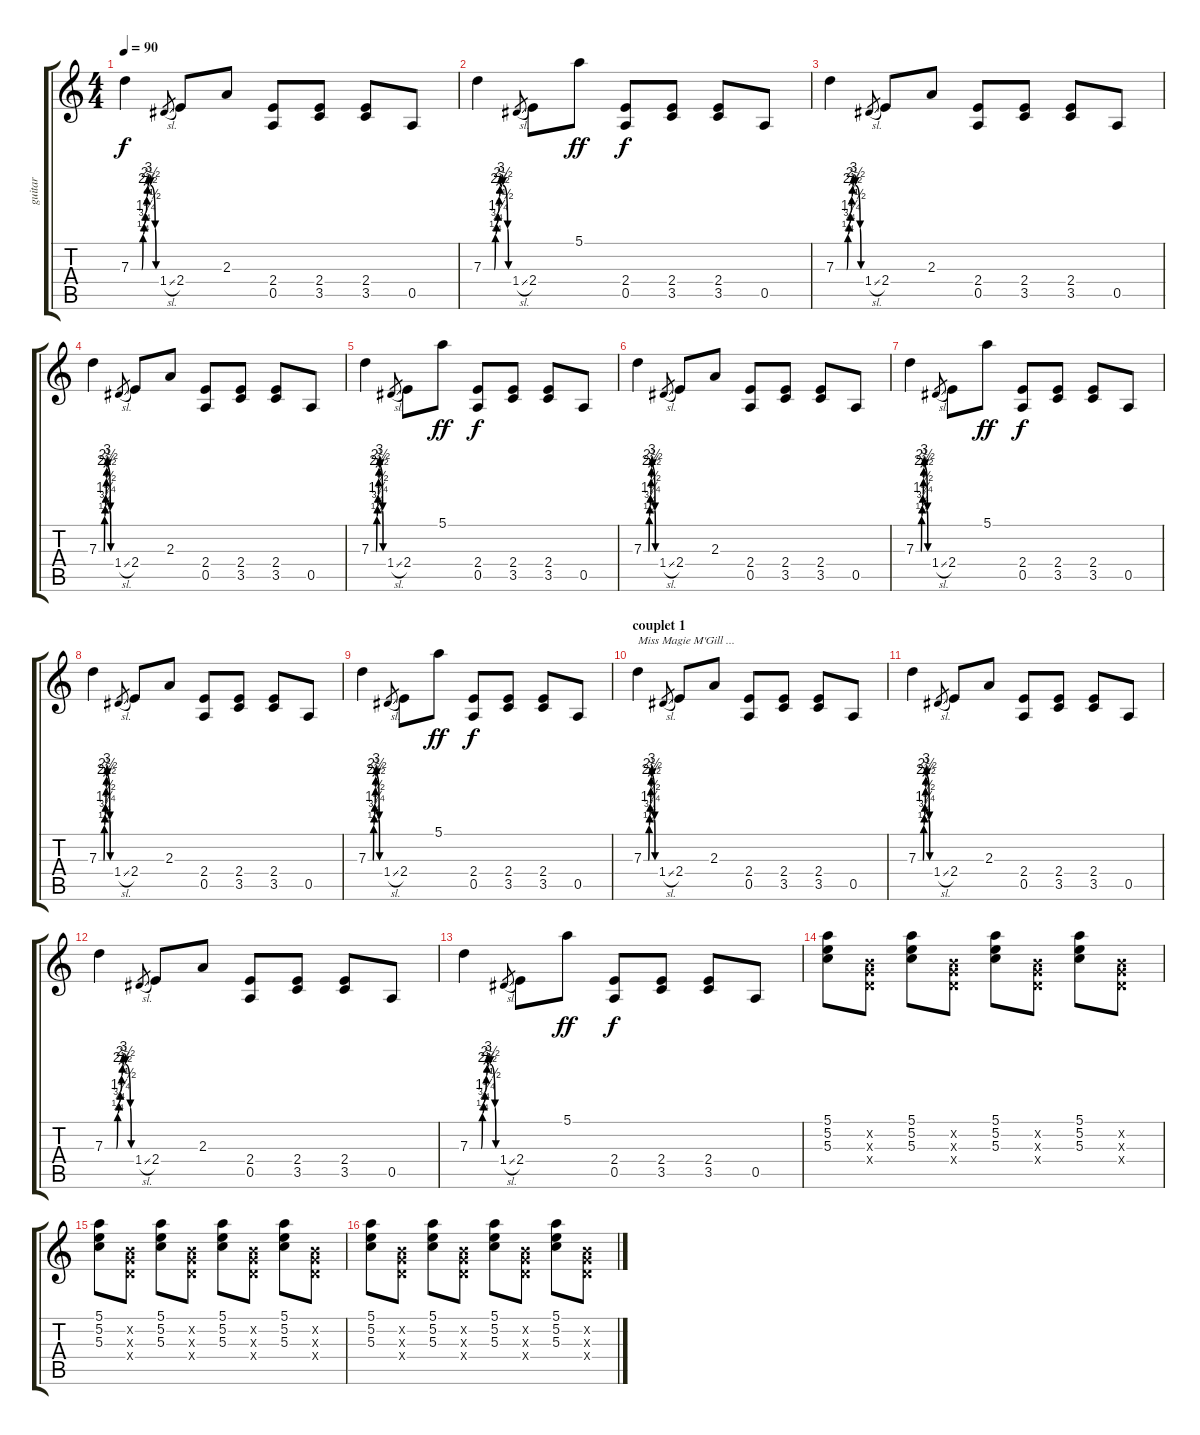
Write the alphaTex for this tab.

\track ("guitar" "guitar") {instrument electricguitarclean}
\staff {score tabs}
\tuning (E4 B3 G3 D3 A2 E2) {hide}
\ts (4 4)
\tempo 90
\clef g2
\ks c
7.3{be (custom 0 0 26 0 29 1 32 3 35 5 38 8 40 10 42 12 44 12 47 10 58 2 60 0)}.4{dy f instrument electricguitarclean} 1.4{sl}.8{gr} 2.4.8 2.3.8 (2.4 0.5).8 (2.4 3.5).8 (2.4 3.5).8 0.5.8 |
7.3{be (custom 0 0 26 0 29 1 32 3 35 5 38 8 40 10 42 12 44 12 47 10 58 2 60 0)}.4 1.4{sl}.8{gr} 2.4.8 5.1.8{dy ff} (2.4 0.5).8{dy f} (2.4 3.5).8 (2.4 3.5).8 0.5.8 |
7.3{be (custom 0 0 26 0 29 1 32 3 35 5 38 8 40 10 42 12 44 12 47 10 58 2 60 0)}.4 1.4{sl}.8{gr} 2.4.8 2.3.8 (2.4 0.5).8 (2.4 3.5).8 (2.4 3.5).8 0.5.8 |
7.3{be (custom 0 0 26 0 29 1 32 3 35 5 38 8 40 10 42 12 44 12 47 10 58 2 60 0)}.4 1.4{sl}.8{gr} 2.4.8 2.3.8 (2.4 0.5).8 (2.4 3.5).8 (2.4 3.5).8 0.5.8 |
7.3{be (custom 0 0 26 0 29 1 32 3 35 5 38 8 40 10 42 12 44 12 47 10 58 2 60 0)}.4 1.4{sl}.8{gr} 2.4.8 5.1.8{dy ff} (2.4 0.5).8{dy f} (2.4 3.5).8 (2.4 3.5).8 0.5.8 |
7.3{be (custom 0 0 26 0 29 1 32 3 35 5 38 8 40 10 42 12 44 12 47 10 58 2 60 0)}.4 1.4{sl}.8{gr} 2.4.8 2.3.8 (2.4 0.5).8 (2.4 3.5).8 (2.4 3.5).8 0.5.8 |
7.3{be (custom 0 0 26 0 29 1 32 3 35 5 38 8 40 10 42 12 44 12 47 10 58 2 60 0)}.4 1.4{sl}.8{gr} 2.4.8 5.1.8{dy ff} (2.4 0.5).8{dy f} (2.4 3.5).8 (2.4 3.5).8 0.5.8 |
7.3{be (custom 0 0 26 0 29 1 32 3 35 5 38 8 40 10 42 12 44 12 47 10 58 2 60 0)}.4 1.4{sl}.8{gr} 2.4.8 2.3.8 (2.4 0.5).8 (2.4 3.5).8 (2.4 3.5).8 0.5.8 |
7.3{be (custom 0 0 26 0 29 1 32 3 35 5 38 8 40 10 42 12 44 12 47 10 58 2 60 0)}.4 1.4{sl}.8{gr} 2.4.8 5.1.8{dy ff} (2.4 0.5).8{dy f} (2.4 3.5).8 (2.4 3.5).8 0.5.8 |
\section ("" "couplet 1")
7.3{be (custom 0 0 26 0 29 1 32 3 35 5 38 8 40 10 42 12 44 12 47 10 58 2 60 0)}.4{txt "Miss Magie M'Gill ..."} 1.4{sl}.8{gr} 2.4.8 2.3.8 (2.4 0.5).8 (2.4 3.5).8 (2.4 3.5).8 0.5.8 |
7.3{be (custom 0 0 26 0 29 1 32 3 35 5 38 8 40 10 42 12 44 12 47 10 58 2 60 0)}.4 1.4{sl}.8{gr} 2.4.8 2.3.8 (2.4 0.5).8 (2.4 3.5).8 (2.4 3.5).8 0.5.8 |
7.3{be (custom 0 0 26 0 29 1 32 3 35 5 38 8 40 10 42 12 44 12 47 10 58 2 60 0)}.4 1.4{sl}.8{gr} 2.4.8 2.3.8 (2.4 0.5).8 (2.4 3.5).8 (2.4 3.5).8 0.5.8 |
7.3{be (custom 0 0 26 0 29 1 32 3 35 5 38 8 40 10 42 12 44 12 47 10 58 2 60 0)}.4 1.4{sl}.8{gr} 2.4.8 5.1.8{dy ff} (2.4 0.5).8{dy f} (2.4 3.5).8 (2.4 3.5).8 0.5.8 |
(5.1 5.2 5.3).8 (0.2{x} 0.3{x} 0.4{x}).8 (5.1 5.2 5.3).8 (0.2{x} 0.3{x} 0.4{x}).8 (5.1 5.2 5.3).8 (0.2{x} 0.3{x} 0.4{x}).8 (5.1 5.2 5.3).8 (0.2{x} 0.3{x} 0.4{x}).8 |
(5.1 5.2 5.3).8 (0.2{x} 0.3{x} 0.4{x}).8 (5.1 5.2 5.3).8 (0.2{x} 0.3{x} 0.4{x}).8 (5.1 5.2 5.3).8 (0.2{x} 0.3{x} 0.4{x}).8 (5.1 5.2 5.3).8 (0.2{x} 0.3{x} 0.4{x}).8 |
(5.1 5.2 5.3).8 (0.2{x} 0.3{x} 0.4{x}).8 (5.1 5.2 5.3).8 (0.2{x} 0.3{x} 0.4{x}).8 (5.1 5.2 5.3).8 (0.2{x} 0.3{x} 0.4{x}).8 (5.1 5.2 5.3).8 (0.2{x} 0.3{x} 0.4{x}).8
